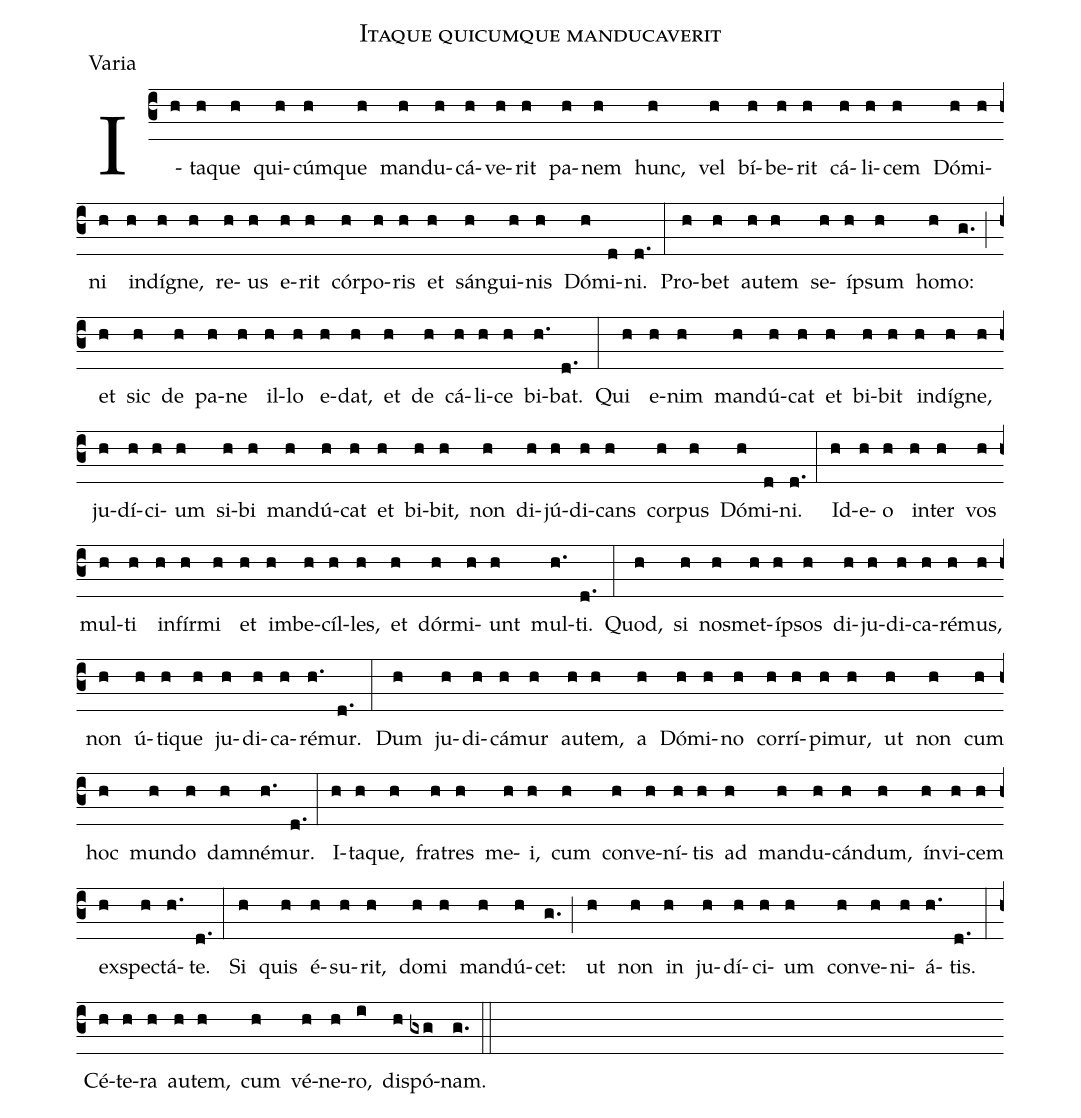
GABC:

name:Itaque quicumque manducaverit;
office-part:Varia;
%%
(c3) I(h)ta(h)que(h) qui(h)cúm(h)que(h) man(h)du(h)cá(h)ve(h)rit(h) pa(h)nem(h) hunc,(h) vel(h) bí(h)be(h)rit(h) cá(h)li(h)cem(h) Dó(h)mi(h)ni(h) in(h)dí(h)gne,(h) re(h)us(h) e(h)rit(h) cór(h)po(h)ris(h) et(h) sán(h)gui(h)nis(h) Dó(h)mi(d)ni.(d.) (:) Pro(h)bet(h) au(h)tem(h) se(h)íp(h)sum(h) ho(h)mo:(g.) (;) et(h) sic(h) de(h) pa(h)ne(h) il(h)lo(h) e(h)dat,(h) et(h) de(h) cá(h)li(h)ce(h) bi(h.)bat.(d.) (:) Qui(h) e(h)nim(h) man(h)dú(h)cat(h) et(h) bi(h)bit(h) in(h)dí(h)gne,(h) ju(h)dí(h)ci(h)um(h) si(h)bi(h) man(h)dú(h)cat(h) et(h) bi(h)bit,(h) non(h) di(h)jú(h)di(h)cans(h) cor(h)pus(h) Dó(h)mi(d)ni.(d.) (:) Id(h)e(h)o(h) in(h)ter(h) vos(h) mul(h)ti(h) in(h)fír(h)mi(h) et(h) im(h)be(h)cíl(h)les,(h) et(h) dór(h)mi(h)unt(h) mul(h.)ti.(d.) (:) Quod,(h) si(h) nos(h)met(h)íp(h)sos(h) di(h)ju(h)di(h)ca(h)ré(h)mus,(h) non(h) ú(h)ti(h)que(h) ju(h)di(h)ca(h)ré(h.)mur.(d.) (:) Dum(h) ju(h)di(h)cá(h)mur(h) au(h)tem,(h) a(h) Dó(h)mi(h)no(h) cor(h)rí(h)pi(h)mur,(h) ut(h) non(h) cum(h) hoc(h) mun(h)do(h) dam(h)né(h.)mur.(d.) (:) I(h)ta(h)que,(h) fra(h)tres(h) me(h)i,(h) cum(h) con(h)ve(h)ní(h)tis(h) ad(h) man(h)du(h)cán(h)dum,(h) ín(h)vi(h)cem(h) ex(h)spec(h)tá(h.)te.(d.) (:) Si(h) quis(h) é(h)su(h)rit,(h) do(h)mi(h) man(h)dú(h)cet:(g.) (;) ut(h) non(h) in(h) ju(h)dí(h)ci(h)um(h) con(h)ve(h)ni(h)á(h.)tis.(d.) (:) Cé(h)te(h)ra(h) au(h)tem,(h) cum(h) vé(h)ne(h)ro,(i) dis(h)pó(gxg)nam.(g.) (::)
